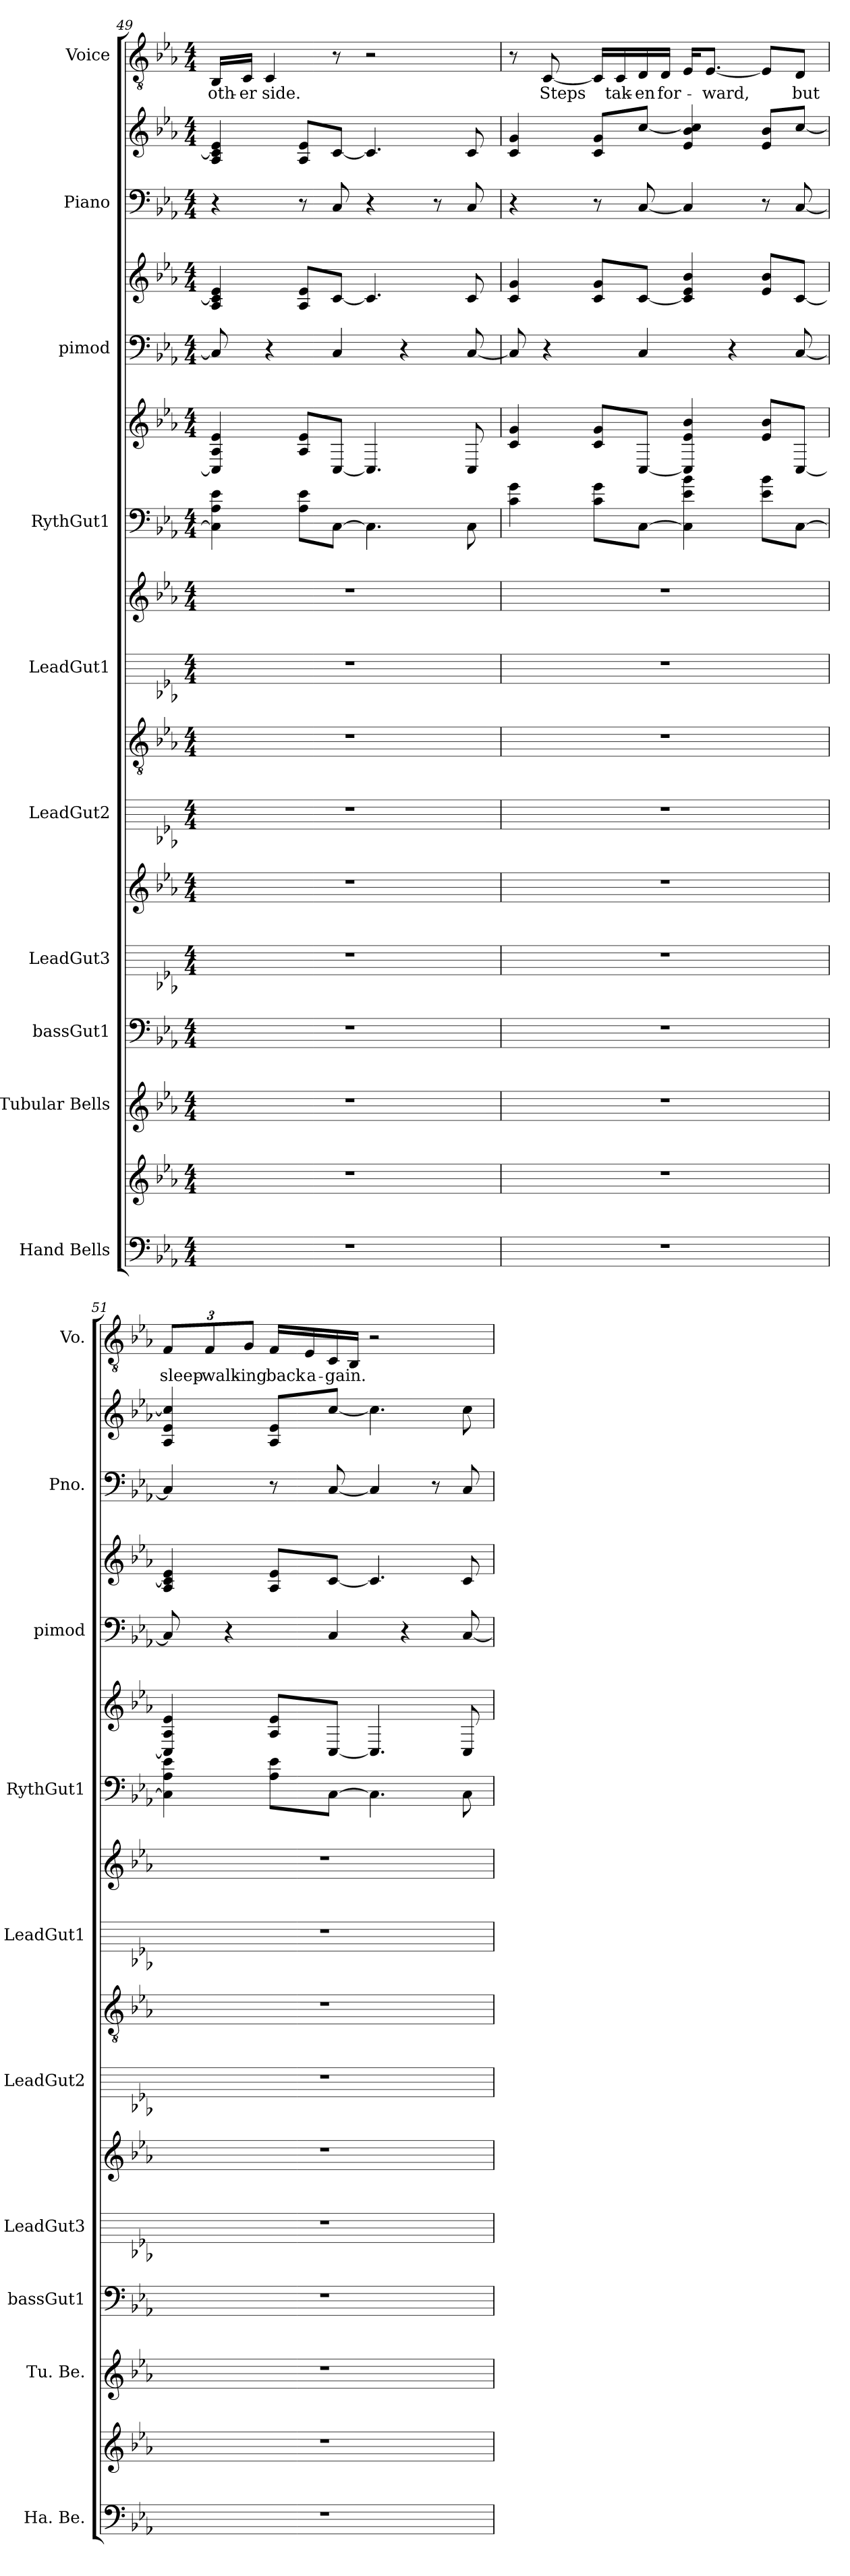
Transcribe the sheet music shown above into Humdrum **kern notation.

**kern	**kern	**kern	**kern	**kern	**kern	**kern	**kern	**kern	**kern	**kern	**kern	**kern	**kern	**kern	**kern	**kern	**text
*part10	*part10	*part9	*part8	*part7	*part7	*part6	*part6	*part5	*part5	*part4	*part4	*part3	*part3	*part2	*part2	*part1	*part1
*staff17	*staff16	*staff15	*staff14	*staff13	*staff12	*staff11	*staff10	*staff9	*staff8	*staff7	*staff6	*staff5	*staff4	*staff3	*staff2	*staff1	*staff1
*I"Hand Bells	*	*I"Tubular Bells	*I"bassGut1	*I"LeadGut3	*	*I"LeadGut2	*	*I"LeadGut1	*	*I"RythGut1	*	*I"pimod	*	*I"Piano	*	*I"Voice	*
*I'Ha. Be.	*	*I'Tu. Be.	*I'bassGut1	*I'LeadGut3	*	*I'LeadGut2	*	*I'LeadGut1	*	*I'RythGut1	*	*I'pimod	*	*I'Pno.	*	*I'Vo.	*
*clefF4	*clefG2	*clefG2	*clefF4	*	*clefG2	*	*clefGv2	*	*clefG2	*	*clefG2	*clefF4	*clefG2	*clefF4	*clefG2	*clefGv2	*
*k[b-e-a-]	*k[b-e-a-]	*k[b-e-a-]	*k[b-e-a-]	*k[b-e-a-]	*k[b-e-a-]	*k[b-e-a-]	*k[b-e-a-]	*k[b-e-a-]	*k[b-e-a-]	*k[b-e-a-]	*k[b-e-a-]	*k[b-e-a-]	*k[b-e-a-]	*k[b-e-a-]	*k[b-e-a-]	*k[b-e-a-]	*
*M4/4	*M4/4	*M4/4	*M4/4	*M4/4	*M4/4	*M4/4	*M4/4	*M4/4	*M4/4	*M4/4	*M4/4	*M4/4	*M4/4	*M4/4	*M4/4	*M4/4	*
=49	=49	=49	=49	=49	=49	=49	=49	=49	=49	=49	=49	=49	=49	=49	=49	=49	=49
1r	1r	1r	1r	1r	1r	1r	1r	1r	1r	4C\] 4A-\ 4e-\	4C/] 4A-/ 4e-/	8C/]	4A-/ 4c/] 4e-/	4r	4A-/ 4c/] 4e-/	16BB-/LL	oth-
.	.	.	.	.	.	.	.	.	.	.	.	.	.	.	.	16C/JJ	-er
.	.	.	.	.	.	.	.	.	.	.	.	4r	.	.	.	4C/	side.
.	.	.	.	.	.	.	.	.	.	8A-\ 8e-\L	8A-/ 8e-/L	.	8A-/ 8e-/L	8r	8A-/ 8e-/L	.	.
.	.	.	.	.	.	.	.	.	.	[8C\J	[8C/J	4C/	[8c/J	8C/	[8c/J	8r	.
.	.	.	.	.	.	.	.	.	.	4.C\]	4.C/]	.	4.c/]	4r	4.c/]	2r	.
.	.	.	.	.	.	.	.	.	.	.	.	4r	.	.	.	.	.
.	.	.	.	.	.	.	.	.	.	.	.	.	.	8r	.	.	.
.	.	.	.	.	.	.	.	.	.	8C\	8C/	[8C/	8c/	8C/	8c/	.	.
!!LO:PB:g=z
=50	=50	=50	=50	=50	=50	=50	=50	=50	=50	=50	=50	=50	=50	=50	=50	=50	=50
1r	1r	1r	1r	1r	1r	1r	1r	1r	1r	4c\ 4g\	4c/ 4g/	8C/]	4c/ 4g/	4r	4c/ 4g/	8r	.
.	.	.	.	.	.	.	.	.	.	.	.	4r	.	.	.	[8C/	Steps
.	.	.	.	.	.	.	.	.	.	8c\ 8g\L	8c/ 8g/L	.	8c/ 8g/L	8r	8c/ 8g/L	16C/LL]	.
.	.	.	.	.	.	.	.	.	.	.	.	.	.	.	.	16C/	tak-
.	.	.	.	.	.	.	.	.	.	[8C\J	[8C/J	4C/	[8c/J	[8C/	[8cc/J	16D/	-en
.	.	.	.	.	.	.	.	.	.	.	.	.	.	.	.	16D/JJ	for-
.	.	.	.	.	.	.	.	.	.	4C\] 4e-\ 4b-\	4C/] 4e-/ 4b-/	.	4c/] 4e-/ 4b-/	4C/]	4e-/ 4b-/ 4cc/]	16E-/KL	.
.	.	.	.	.	.	.	.	.	.	.	.	.	.	.	.	[8.E-/J	-ward,
.	.	.	.	.	.	.	.	.	.	.	.	4r	.	.	.	.	.
.	.	.	.	.	.	.	.	.	.	8e-\ 8b-\L	8e-/ 8b-/L	.	8e-/ 8b-/L	8r	8e-/ 8b-/L	8E-/L]	.
.	.	.	.	.	.	.	.	.	.	[8C\J	[8C/J	[8C/	[8c/J	[8C/	[8cc/J	8D/J	but
=51	=51	=51	=51	=51	=51	=51	=51	=51	=51	=51	=51	=51	=51	=51	=51	=51	=51
*	*	*	*	*	*	*	*	*	*	*	*	*	*	*	*	*Xbrackettup	*
1r	1r	1r	1r	1r	1r	1r	1r	1r	1r	4C\] 4A-\ 4e-\	4C/] 4A-/ 4e-/	8C/]	4A-/ 4c/] 4e-/	4C/]	4A-/ 4e-/ 4cc/]	12F/L	sleep-
.	.	.	.	.	.	.	.	.	.	.	.	.	.	.	.	12F/	-walk-
.	.	.	.	.	.	.	.	.	.	.	.	4r	.	.	.	.	.
.	.	.	.	.	.	.	.	.	.	.	.	.	.	.	.	12G/J	-ing
.	.	.	.	.	.	.	.	.	.	8A-\ 8e-\L	8A-/ 8e-/L	.	8A-/ 8e-/L	8r	8A-/ 8e-/L	16F/LL	back
.	.	.	.	.	.	.	.	.	.	.	.	.	.	.	.	16E-/	a-
.	.	.	.	.	.	.	.	.	.	[8C\J	[8C/J	4C/	[8c/J	[8C/	[8cc/J	16C/	-gain.
.	.	.	.	.	.	.	.	.	.	.	.	.	.	.	.	16BB-/JJ	.
.	.	.	.	.	.	.	.	.	.	4.C\]	4.C/]	.	4.c/]	4C/]	4.cc\]	2r	.
.	.	.	.	.	.	.	.	.	.	.	.	4r	.	.	.	.	.
.	.	.	.	.	.	.	.	.	.	.	.	.	.	8r	.	.	.
.	.	.	.	.	.	.	.	.	.	8C\	8C/	[8C/	8c/	8C/	8cc\	.	.
=	=	=	=	=	=	=	=	=	=	=	=	=	=	=	=	=	=
*-	*-	*-	*-	*-	*-	*-	*-	*-	*-	*-	*-	*-	*-	*-	*-	*-	*-
